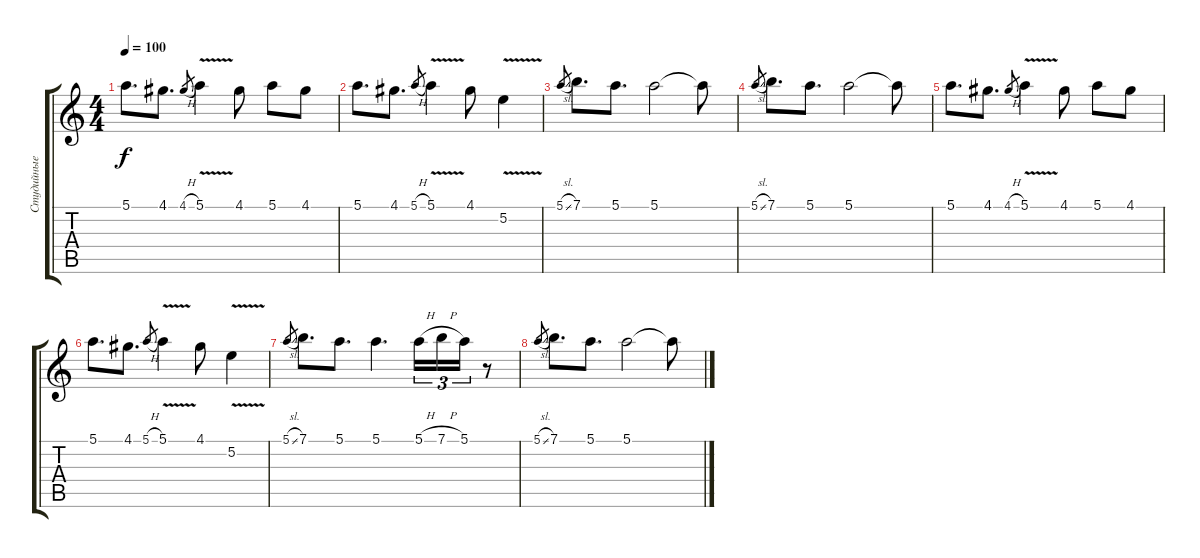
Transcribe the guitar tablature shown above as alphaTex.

\track ("Студийные подголоски" "Студийные ") {instrument acousticguitarsteel}
\staff {score tabs}
\tuning (E4 B3 G3 D3 A2 E2) {hide}
\ts (4 4)
\tempo 100
\clef g2
\ks c
5.1.8{d dy f} 4.1.8{d} 4.1{h}.8{gr} 5.1{v}.4 4.1.8 5.1.8 4.1.8 |
5.1.8{d} 4.1.8{d} 5.1{h}.8{gr} 5.1{v}.4 4.1.8 5.2{v}.4 |
5.1{sl}.8{gr} 7.1.8{d} 5.1.8{d} 5.1.2 5.1{t}.8 |
5.1{sl}.8{gr} 7.1.8{d} 5.1.8{d} 5.1.2 5.1{t}.8 |
5.1.8{d} 4.1.8{d} 4.1{h}.8{gr} 5.1{v}.4 4.1.8 5.1.8 4.1.8 |
5.1.8{d} 4.1.8{d} 5.1{h}.8{gr} 5.1{v}.4 4.1.8 5.2{v}.4 |
5.1{sl}.8{gr} 7.1.8{d} 5.1.8{d} 5.1.4{d} 5.1{h}.16{tu (3 2)} 7.1{h}.16{tu (3 2)} 5.1.16{tu (3 2)} r.8 |
5.1{sl}.8{gr} 7.1.8{d} 5.1.8{d} 5.1.2 5.1{t}.8
